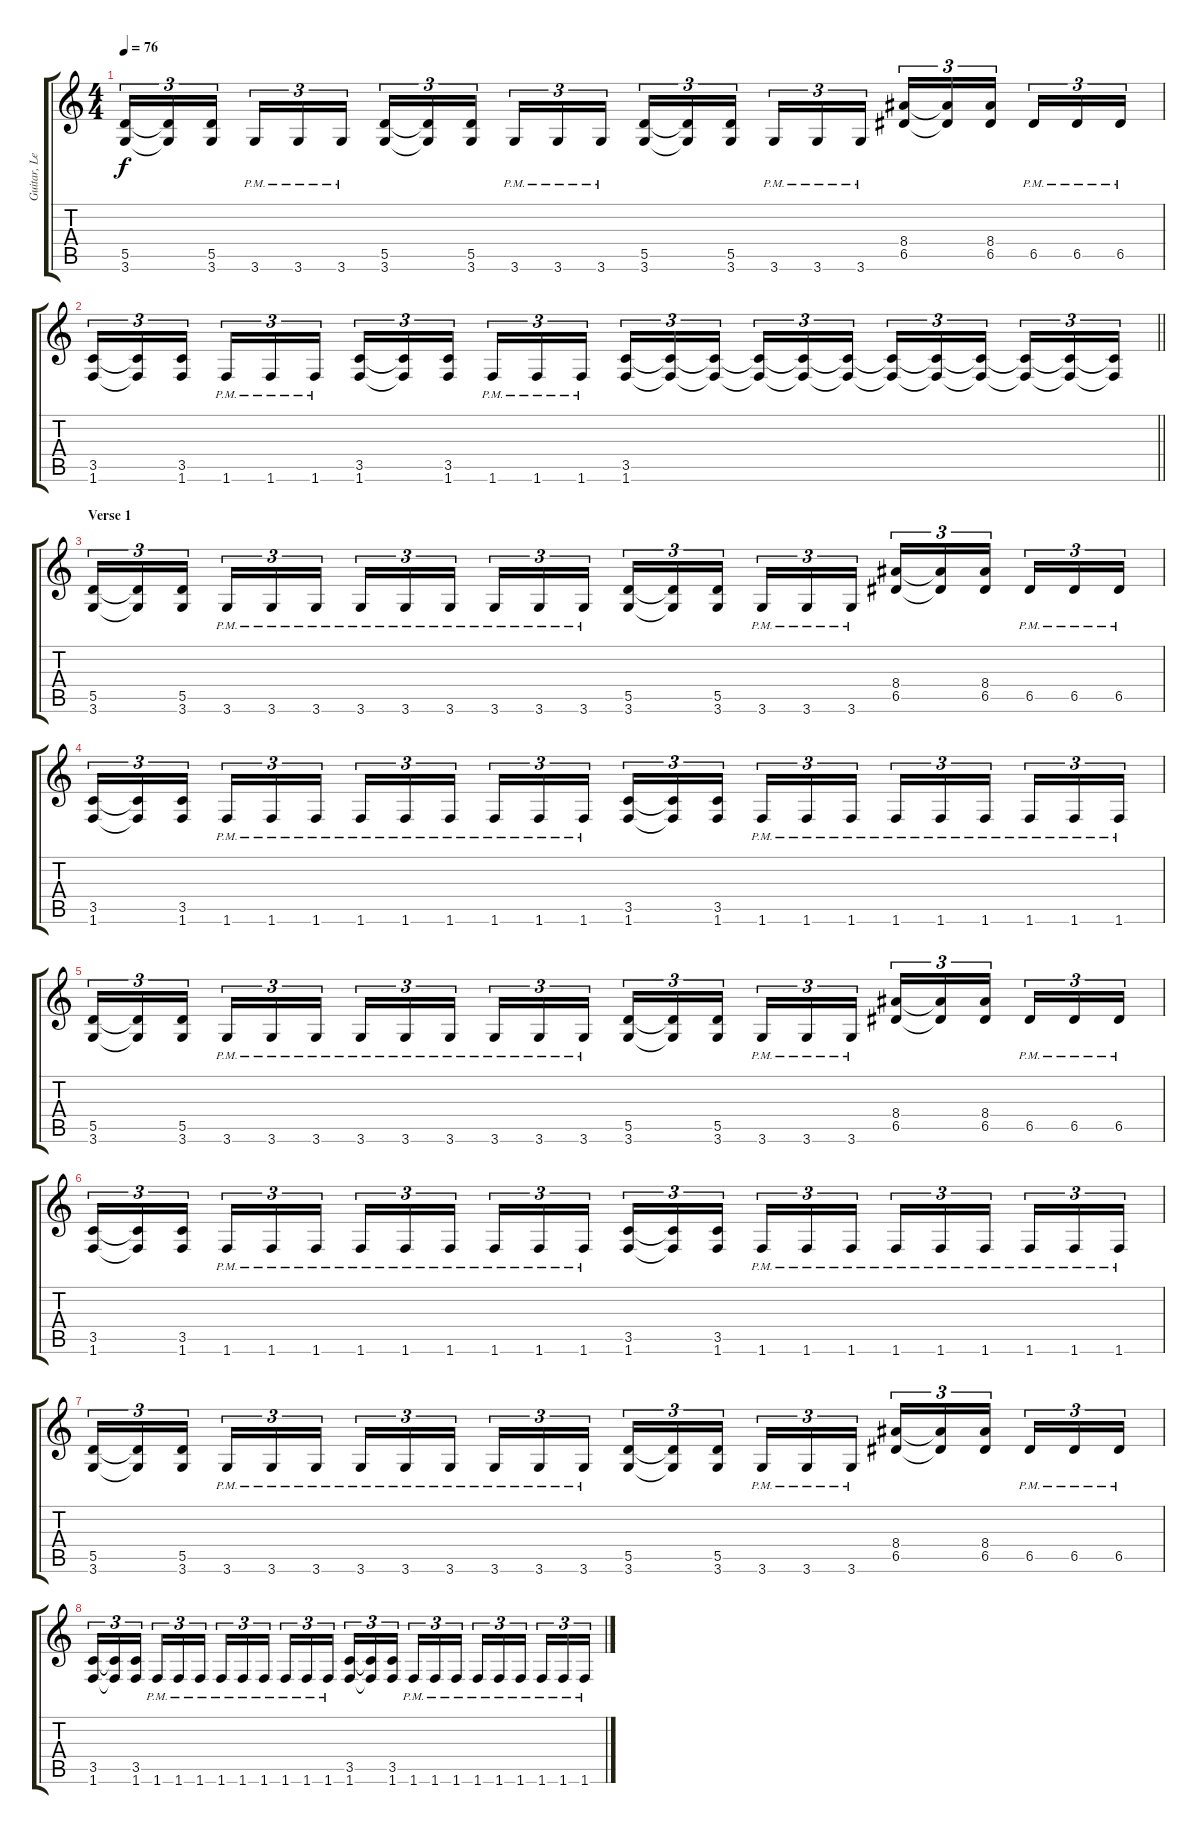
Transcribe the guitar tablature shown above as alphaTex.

\track ("Guitar, Lead" "Guitar, Le") {instrument distortionguitar}
\staff {score tabs}
\tuning (E4 B3 G3 D3 A2 E2) {hide}
\ts (4 4)
\tempo 76
\clef g2
\ks c
(5.5 3.6).16{tu (3 2) dy f} (5.5{t} 3.6{t}).16{tu (3 2)} (5.5 3.6).16{tu (3 2) beam splitsecondary} 3.6{pm}.16{tu (3 2)} 3.6{pm}.16{tu (3 2)} 3.6{pm}.16{tu (3 2)} (5.5 3.6).16{tu (3 2)} (5.5{t} 3.6{t}).16{tu (3 2)} (5.5 3.6).16{tu (3 2) beam splitsecondary} 3.6{pm}.16{tu (3 2)} 3.6{pm}.16{tu (3 2)} 3.6{pm}.16{tu (3 2)} (5.5 3.6).16{tu (3 2)} (5.5{t} 3.6{t}).16{tu (3 2)} (5.5 3.6).16{tu (3 2) beam splitsecondary} 3.6{pm}.16{tu (3 2)} 3.6{pm}.16{tu (3 2)} 3.6{pm}.16{tu (3 2)} (8.4 6.5).16{tu (3 2)} (8.4{t} 6.5{t}).16{tu (3 2)} (8.4 6.5).16{tu (3 2) beam splitsecondary} 6.5{pm}.16{tu (3 2)} 6.5{pm}.16{tu (3 2)} 6.5{pm}.16{tu (3 2)} |
\barLineRight lightlight
(3.5 1.6).16{tu (3 2)} (3.5{t} 1.6{t}).16{tu (3 2)} (3.5 1.6).16{tu (3 2) beam splitsecondary} 1.6{pm}.16{tu (3 2)} 1.6{pm}.16{tu (3 2)} 1.6{pm}.16{tu (3 2)} (3.5 1.6).16{tu (3 2)} (3.5{t} 1.6{t}).16{tu (3 2)} (3.5 1.6).16{tu (3 2) beam splitsecondary} 1.6{pm}.16{tu (3 2)} 1.6{pm}.16{tu (3 2)} 1.6{pm}.16{tu (3 2)} (3.5 1.6).16{tu (3 2)} (3.5{t} 1.6{t}).16{tu (3 2)} (3.5{t} 1.6{t}).16{tu (3 2) beam splitsecondary} (3.5{t} 1.6{t}).16{tu (3 2)} (3.5{t} 1.6{t}).16{tu (3 2)} (3.5{t} 1.6{t}).16{tu (3 2)} (3.5{t} 1.6{t}).16{tu (3 2)} (3.5{t} 1.6{t}).16{tu (3 2)} (3.5{t} 1.6{t}).16{tu (3 2) beam splitsecondary} (3.5{t} 1.6{t}).16{tu (3 2)} (3.5{t} 1.6{t}).16{tu (3 2)} (3.5{t} 1.6{t}).16{tu (3 2)} |
\section ("" "Verse 1")
(5.5 3.6).16{tu (3 2)} (5.5{t} 3.6{t}).16{tu (3 2)} (5.5 3.6).16{tu (3 2) beam splitsecondary} 3.6{pm}.16{tu (3 2)} 3.6{pm}.16{tu (3 2)} 3.6{pm}.16{tu (3 2)} 3.6{pm}.16{tu (3 2)} 3.6{pm}.16{tu (3 2)} 3.6{pm}.16{tu (3 2) beam splitsecondary} 3.6{pm}.16{tu (3 2)} 3.6{pm}.16{tu (3 2)} 3.6{pm}.16{tu (3 2)} (5.5 3.6).16{tu (3 2)} (5.5{t} 3.6{t}).16{tu (3 2)} (5.5 3.6).16{tu (3 2) beam splitsecondary} 3.6{pm}.16{tu (3 2)} 3.6{pm}.16{tu (3 2)} 3.6{pm}.16{tu (3 2)} (8.4 6.5).16{tu (3 2)} (8.4{t} 6.5{t}).16{tu (3 2)} (8.4 6.5).16{tu (3 2) beam splitsecondary} 6.5{pm}.16{tu (3 2)} 6.5{pm}.16{tu (3 2)} 6.5{pm}.16{tu (3 2)} |
(3.5 1.6).16{tu (3 2)} (3.5{t} 1.6{t}).16{tu (3 2)} (3.5 1.6).16{tu (3 2) beam splitsecondary} 1.6{pm}.16{tu (3 2)} 1.6{pm}.16{tu (3 2)} 1.6{pm}.16{tu (3 2)} 1.6{pm}.16{tu (3 2)} 1.6{pm}.16{tu (3 2)} 1.6{pm}.16{tu (3 2) beam splitsecondary} 1.6{pm}.16{tu (3 2)} 1.6{pm}.16{tu (3 2)} 1.6{pm}.16{tu (3 2)} (3.5 1.6).16{tu (3 2)} (3.5{t} 1.6{t}).16{tu (3 2)} (3.5 1.6).16{tu (3 2) beam splitsecondary} 1.6{pm}.16{tu (3 2)} 1.6{pm}.16{tu (3 2)} 1.6{pm}.16{tu (3 2)} 1.6{pm}.16{tu (3 2)} 1.6{pm}.16{tu (3 2)} 1.6{pm}.16{tu (3 2) beam splitsecondary} 1.6{pm}.16{tu (3 2)} 1.6{pm}.16{tu (3 2)} 1.6{pm}.16{tu (3 2)} |
(5.5 3.6).16{tu (3 2)} (5.5{t} 3.6{t}).16{tu (3 2)} (5.5 3.6).16{tu (3 2) beam splitsecondary} 3.6{pm}.16{tu (3 2)} 3.6{pm}.16{tu (3 2)} 3.6{pm}.16{tu (3 2)} 3.6{pm}.16{tu (3 2)} 3.6{pm}.16{tu (3 2)} 3.6{pm}.16{tu (3 2) beam splitsecondary} 3.6{pm}.16{tu (3 2)} 3.6{pm}.16{tu (3 2)} 3.6{pm}.16{tu (3 2)} (5.5 3.6).16{tu (3 2)} (5.5{t} 3.6{t}).16{tu (3 2)} (5.5 3.6).16{tu (3 2) beam splitsecondary} 3.6{pm}.16{tu (3 2)} 3.6{pm}.16{tu (3 2)} 3.6{pm}.16{tu (3 2)} (8.4 6.5).16{tu (3 2)} (8.4{t} 6.5{t}).16{tu (3 2)} (8.4 6.5).16{tu (3 2) beam splitsecondary} 6.5{pm}.16{tu (3 2)} 6.5{pm}.16{tu (3 2)} 6.5{pm}.16{tu (3 2)} |
(3.5 1.6).16{tu (3 2)} (3.5{t} 1.6{t}).16{tu (3 2)} (3.5 1.6).16{tu (3 2) beam splitsecondary} 1.6{pm}.16{tu (3 2)} 1.6{pm}.16{tu (3 2)} 1.6{pm}.16{tu (3 2)} 1.6{pm}.16{tu (3 2)} 1.6{pm}.16{tu (3 2)} 1.6{pm}.16{tu (3 2) beam splitsecondary} 1.6{pm}.16{tu (3 2)} 1.6{pm}.16{tu (3 2)} 1.6{pm}.16{tu (3 2)} (3.5 1.6).16{tu (3 2)} (3.5{t} 1.6{t}).16{tu (3 2)} (3.5 1.6).16{tu (3 2) beam splitsecondary} 1.6{pm}.16{tu (3 2)} 1.6{pm}.16{tu (3 2)} 1.6{pm}.16{tu (3 2)} 1.6{pm}.16{tu (3 2)} 1.6{pm}.16{tu (3 2)} 1.6{pm}.16{tu (3 2) beam splitsecondary} 1.6{pm}.16{tu (3 2)} 1.6{pm}.16{tu (3 2)} 1.6{pm}.16{tu (3 2)} |
(5.5 3.6).16{tu (3 2)} (5.5{t} 3.6{t}).16{tu (3 2)} (5.5 3.6).16{tu (3 2) beam splitsecondary} 3.6{pm}.16{tu (3 2)} 3.6{pm}.16{tu (3 2)} 3.6{pm}.16{tu (3 2)} 3.6{pm}.16{tu (3 2)} 3.6{pm}.16{tu (3 2)} 3.6{pm}.16{tu (3 2) beam splitsecondary} 3.6{pm}.16{tu (3 2)} 3.6{pm}.16{tu (3 2)} 3.6{pm}.16{tu (3 2)} (5.5 3.6).16{tu (3 2)} (5.5{t} 3.6{t}).16{tu (3 2)} (5.5 3.6).16{tu (3 2) beam splitsecondary} 3.6{pm}.16{tu (3 2)} 3.6{pm}.16{tu (3 2)} 3.6{pm}.16{tu (3 2)} (8.4 6.5).16{tu (3 2)} (8.4{t} 6.5{t}).16{tu (3 2)} (8.4 6.5).16{tu (3 2) beam splitsecondary} 6.5{pm}.16{tu (3 2)} 6.5{pm}.16{tu (3 2)} 6.5{pm}.16{tu (3 2)} |
(3.5 1.6).16{tu (3 2)} (3.5{t} 1.6{t}).16{tu (3 2)} (3.5 1.6).16{tu (3 2) beam splitsecondary} 1.6{pm}.16{tu (3 2)} 1.6{pm}.16{tu (3 2)} 1.6{pm}.16{tu (3 2)} 1.6{pm}.16{tu (3 2)} 1.6{pm}.16{tu (3 2)} 1.6{pm}.16{tu (3 2) beam splitsecondary} 1.6{pm}.16{tu (3 2)} 1.6{pm}.16{tu (3 2)} 1.6{pm}.16{tu (3 2)} (3.5 1.6).16{tu (3 2)} (3.5{t} 1.6{t}).16{tu (3 2)} (3.5 1.6).16{tu (3 2) beam splitsecondary} 1.6{pm}.16{tu (3 2)} 1.6{pm}.16{tu (3 2)} 1.6{pm}.16{tu (3 2)} 1.6{pm}.16{tu (3 2)} 1.6{pm}.16{tu (3 2)} 1.6{pm}.16{tu (3 2) beam splitsecondary} 1.6{pm}.16{tu (3 2)} 1.6{pm}.16{tu (3 2)} 1.6{pm}.16{tu (3 2)}
